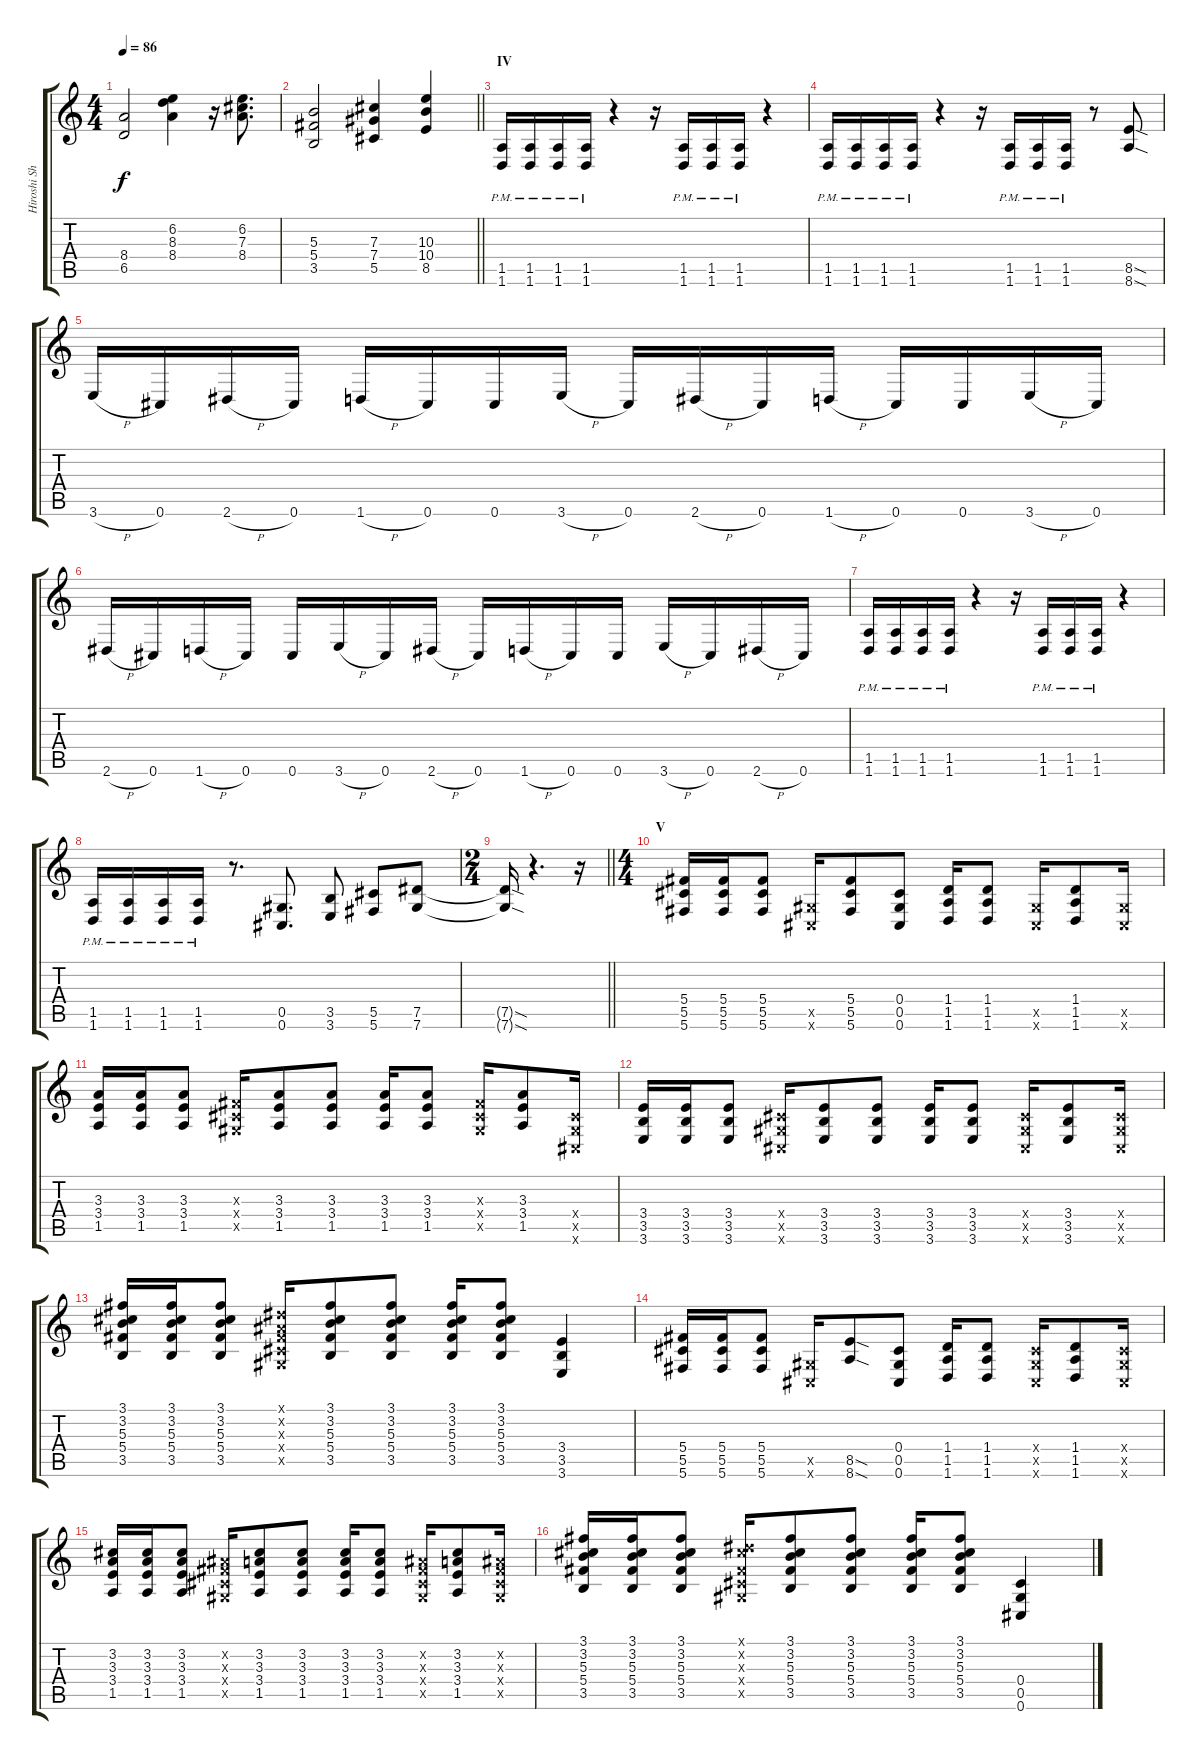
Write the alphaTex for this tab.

\track ("Hiroshi Shibasaki" "Hiroshi Sh") {instrument overdrivenguitar}
\staff {score tabs}
\tuning (Eb4 Bb3 Gb3 Db3 Ab2 Db2) {hide}
\ts (4 4)
\tempo 86
\clef g2
\ks c
(8.4{t} 6.5{t}).2{dy f} (6.2 8.3 8.4).4 r.16 (6.2 7.3 8.4).8{d} |
\barLineRight lightlight
(5.3 5.4 3.5).2 (7.3 7.4 5.5).4 (10.3 10.4 8.5).4 |
\section ("" "IV")
(1.5{pm} 1.6{pm}).16 (1.5{pm} 1.6{pm}).16 (1.5{pm} 1.6{pm}).16 (1.5{pm} 1.6{pm}).16 r.4 r.16 (1.5{pm} 1.6{pm}).16 (1.5{pm} 1.6{pm}).16 (1.5{pm} 1.6{pm}).16 r.4 |
(1.5{pm} 1.6{pm}).16 (1.5{pm} 1.6{pm}).16 (1.5{pm} 1.6{pm}).16 (1.5{pm} 1.6{pm}).16 r.4 r.16 (1.5{pm} 1.6{pm}).16 (1.5{pm} 1.6{pm}).16 (1.5{pm} 1.6{pm}).16 r.8 (8.5{sod} 8.6{sod}).8 |
3.6{h}.16 0.6.16 2.6{h}.16 0.6.16 1.6{h}.16 0.6.16 0.6.16 3.6{h}.16 0.6.16 2.6{h}.16 0.6.16 1.6{h}.16 0.6.16 0.6.16 3.6{h}.16 0.6.16 |
2.6{h}.16 0.6.16 1.6{h}.16 0.6.16 0.6.16 3.6{h}.16 0.6.16 2.6{h}.16 0.6.16 1.6{h}.16 0.6.16 0.6.16 3.6{h}.16 0.6.16 2.6{h}.16 0.6.16 |
(1.5{pm} 1.6{pm}).16 (1.5{pm} 1.6{pm}).16 (1.5{pm} 1.6{pm}).16 (1.5{pm} 1.6{pm}).16 r.4 r.16 (1.5{pm} 1.6{pm}).16 (1.5{pm} 1.6{pm}).16 (1.5{pm} 1.6{pm}).16 r.4 |
(1.5{pm} 1.6{pm}).16 (1.5{pm} 1.6{pm}).16 (1.5{pm} 1.6{pm}).16 (1.5{pm} 1.6{pm}).16 r.8{d} (0.5 0.6).8{d} (3.5 3.6).8 (5.5 5.6).8 (7.5 7.6).8 |
\ts (2 4)
\barLineRight lightlight
(7.5{sod t} 7.6{sod t}).16 r.4{d} r.16 |
\ts (4 4)
\section ("" "V")
(5.4 5.5 5.6).16 (5.4 5.5 5.6).16 (5.4 5.5 5.6).8 (0.5{x} 0.6{x}).16 (5.4 5.5 5.6).8 (0.4 0.5 0.6).8 (1.4 1.5 1.6).16 (1.4 1.5 1.6).8 (0.5{x} 0.6{x}).16 (1.4 1.5 1.6).8 (0.5{x} 0.6{x}).16 |
(3.3 3.4 1.5).16 (3.3 3.4 1.5).16 (3.3 3.4 1.5).8 (0.3{x} 0.4{x} 0.5{x}).16 (3.3 3.4 1.5).8 (3.3 3.4 1.5).8 (3.3 3.4 1.5).16 (3.3 3.4 1.5).8 (0.3{x} 0.4{x} 0.5{x}).16 (3.3 3.4 1.5).8 (0.4{x} 0.5{x} 0.6{x}).16 |
(3.4 3.5 3.6).16 (3.4 3.5 3.6).16 (3.4 3.5 3.6).8 (0.4{x} 0.5{x} 0.6{x}).16 (3.4 3.5 3.6).8 (3.4 3.5 3.6).8 (3.4 3.5 3.6).16 (3.4 3.5 3.6).8 (0.4{x} 0.5{x} 0.6{x}).16 (3.4 3.5 3.6).8 (0.4{x} 0.5{x} 0.6{x}).16 |
(3.1 3.2 5.3 5.4 3.5).16 (3.1 3.2 5.3 5.4 3.5).16 (3.1 3.2 5.3 5.4 3.5).8 (0.1{x} 0.2{x} 0.3{x} 0.4{x} 0.5{x}).16 (3.1 3.2 5.3 5.4 3.5).8 (3.1 3.2 5.3 5.4 3.5).8 (3.1 3.2 5.3 5.4 3.5).16 (3.1 3.2 5.3 5.4 3.5).8 (3.4 3.5 3.6).4 |
(5.4 5.5 5.6).16 (5.4 5.5 5.6).16 (5.4 5.5 5.6).8 (0.5{x} 0.6{x}).16 (8.5{sod} 8.6{sod}).8 (0.4 0.5 0.6).8 (1.4 1.5 1.6).16 (1.4 1.5 1.6).8 (0.4{x} 0.5{x} 0.6{x}).16 (1.4 1.5 1.6).8 (0.4{x} 0.5{x} 0.6{x}).16 |
(3.2 3.3 3.4 1.5).16 (3.2 3.3 3.4 1.5).16 (3.2 3.3 3.4 1.5).8 (0.2{x} 0.3{x} 0.4{x} 0.5{x}).16 (3.2 3.3 3.4 1.5).8 (3.2 3.3 3.4 1.5).8 (3.2 3.3 3.4 1.5).16 (3.2 3.3 3.4 1.5).8 (0.2{x} 0.3{x} 0.4{x} 0.5{x}).16 (3.2 3.3 3.4 1.5).8 (0.2{x} 0.3{x} 0.4{x} 0.5{x}).16 |
(3.1 3.2 5.3 5.4 3.5).16 (3.1 3.2 5.3 5.4 3.5).16 (3.1 3.2 5.3 5.4 3.5).8 (0.1{x} 3.2{x} 0.3{x} 0.4{x} 0.5{x}).16 (3.1 3.2 5.3 5.4 3.5).8 (3.1 3.2 5.3 5.4 3.5).8 (3.1 3.2 5.3 5.4 3.5).16 (3.1 3.2 5.3 5.4 3.5).8 (0.4 0.5 0.6).4
